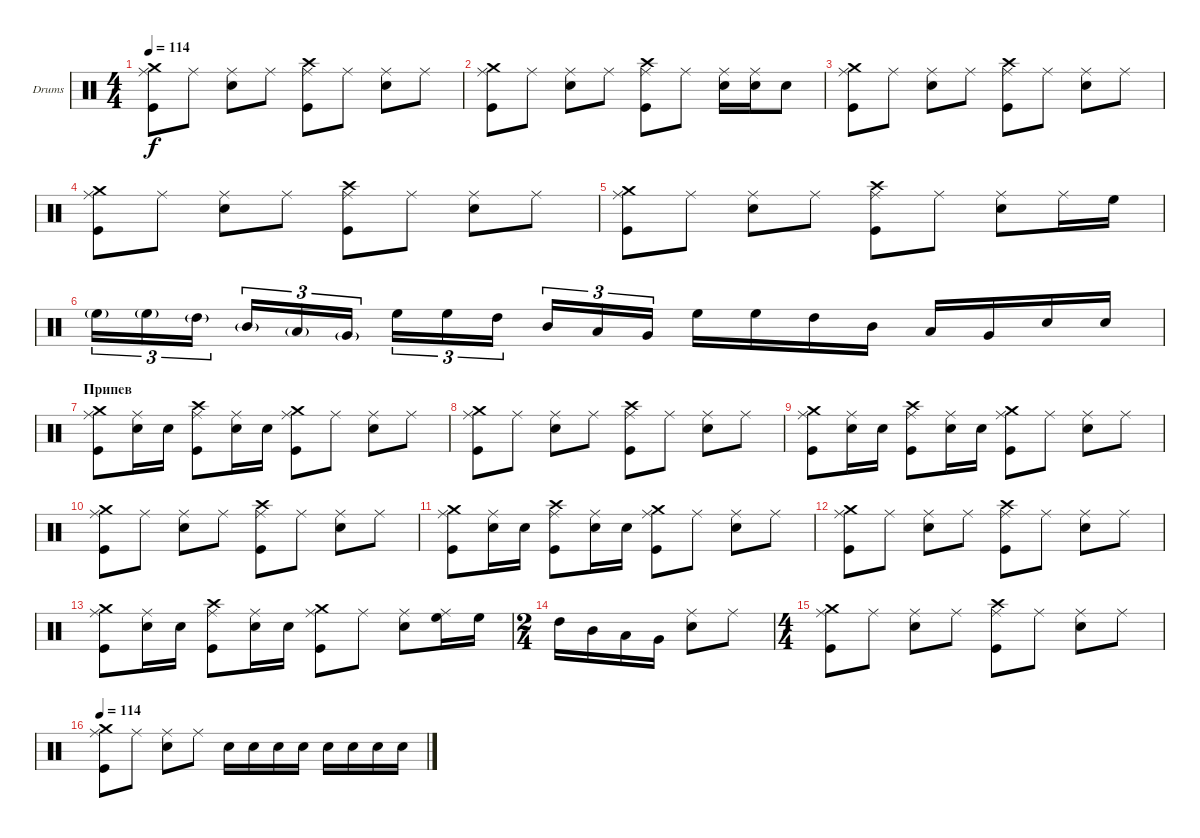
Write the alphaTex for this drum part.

\bracketExtendMode groupsimilarinstruments
\firstSystemTrackNameOrientation horizontal
\otherSystemsTrackNameOrientation horizontal
\track ("Барабаны" "Drums") {instrument percussion}
\staff {score}
\articulation defaults
\ts (4 4)
\tempo 114
\clef neutral
\ks c
("Kick (hit)" "Crash medium (hit)" "Ride (middle)").8{dy f} "Ride (middle)".8 ("Snare (hit) 2" "Ride (middle)").8 "Ride (middle)".8 ("Kick (hit)" "Crash high (hit)" "Ride (middle)").8 "Ride (middle)".8 ("Snare (hit) 2" "Ride (middle)").8 "Ride (middle)".8 |
("Kick (hit)" "Crash medium (hit)" "Ride (middle)").8 "Ride (middle)".8 ("Snare (hit) 2" "Ride (middle)").8 "Ride (middle)".8 ("Kick (hit)" "Crash high (hit)" "Ride (middle)").8 "Ride (middle)".8 ("Snare (hit) 2" "Ride (middle)").16 ("Snare (hit) 2" "Ride (middle)").16 "Snare (hit) 2".8 |
("Kick (hit)" "Crash medium (hit)" "Ride (middle)").8 "Ride (middle)".8 ("Snare (hit) 2" "Ride (middle)").8 "Ride (middle)".8 ("Kick (hit)" "Crash high (hit)" "Ride (middle)").8 "Ride (middle)".8 ("Snare (hit) 2" "Ride (middle)").8 "Ride (middle)".8 |
("Kick (hit)" "Crash medium (hit)" "Ride (middle)").8 "Ride (middle)".8 ("Snare (hit) 2" "Ride (middle)").8 "Ride (middle)".8 ("Kick (hit)" "Crash high (hit)" "Ride (middle)").8 "Ride (middle)".8 ("Snare (hit) 2" "Ride (middle)").8 "Ride (middle)".8 |
("Kick (hit)" "Crash medium (hit)" "Ride (middle)").8 "Ride (middle)".8 ("Snare (hit) 2" "Ride (middle)").8 "Ride (middle)".8 ("Kick (hit)" "Crash high (hit)" "Ride (middle)").8 "Ride (middle)".8 ("Snare (hit) 2" "Ride (middle)").8 "Ride (middle)".16 "High Floor Tom (hit)".16 |
"High Floor Tom (hit)"{g}.16{tu (3 2)} "High Floor Tom (hit)"{g}.16{tu (3 2)} "High Tom (hit)"{g}.16{tu (3 2)} "Mid Tom (hit)"{g}.16{tu (3 2)} "Low Tom (hit)"{g}.16{tu (3 2)} "Very Low Tom (hit)"{g}.16{tu (3 2)} "High Floor Tom (hit)".16{tu (3 2)} "High Floor Tom (hit)".16{tu (3 2)} "High Tom (hit)".16{tu (3 2)} "Mid Tom (hit)".16{tu (3 2)} "Low Tom (hit)".16{tu (3 2)} "Very Low Tom (hit)".16{tu (3 2)} "High Floor Tom (hit)".16 "High Floor Tom (hit)".16 "High Tom (hit)".16 "Mid Tom (hit)".16 "Low Tom (hit)".16 "Very Low Tom (hit)".16 "Snare (hit) 2".16 "Snare (hit) 2".16 |
\section ("" "Припев")
("Kick (hit)" "Crash medium (hit)" "Ride (middle)").8 ("Snare (hit) 2" "Ride (middle)").16 "Snare (hit) 2".16 ("Kick (hit)" "Crash high (hit)" "Ride (middle)").8 ("Snare (hit) 2" "Ride (middle)").16 "Snare (hit) 2".16 ("Kick (hit)" "Crash medium (hit)" "Ride (middle)").8 "Ride (middle)".8 ("Snare (hit) 2" "Ride (middle)").8 "Ride (middle)".8 |
("Kick (hit)" "Crash medium (hit)" "Ride (middle)").8 "Ride (middle)".8 ("Snare (hit) 2" "Ride (middle)").8 "Ride (middle)".8 ("Kick (hit)" "Crash high (hit)" "Ride (middle)").8 "Ride (middle)".8 ("Snare (hit) 2" "Ride (middle)").8 "Ride (middle)".8 |
("Kick (hit)" "Crash medium (hit)" "Ride (middle)").8 ("Snare (hit) 2" "Ride (middle)").16 "Snare (hit) 2".16 ("Kick (hit)" "Crash high (hit)" "Ride (middle)").8 ("Snare (hit) 2" "Ride (middle)").16 "Snare (hit) 2".16 ("Kick (hit)" "Crash medium (hit)" "Ride (middle)").8 "Ride (middle)".8 ("Snare (hit) 2" "Ride (middle)").8 "Ride (middle)".8 |
("Kick (hit)" "Crash medium (hit)" "Ride (middle)").8 "Ride (middle)".8 ("Snare (hit) 2" "Ride (middle)").8 "Ride (middle)".8 ("Kick (hit)" "Crash high (hit)" "Ride (middle)").8 "Ride (middle)".8 ("Snare (hit) 2" "Ride (middle)").8 "Ride (middle)".8 |
("Kick (hit)" "Crash medium (hit)" "Ride (middle)").8 ("Snare (hit) 2" "Ride (middle)").16 "Snare (hit) 2".16 ("Kick (hit)" "Crash high (hit)" "Ride (middle)").8 ("Snare (hit) 2" "Ride (middle)").16 "Snare (hit) 2".16 ("Kick (hit)" "Crash medium (hit)" "Ride (middle)").8 "Ride (middle)".8 ("Snare (hit) 2" "Ride (middle)").8 "Ride (middle)".8 |
("Kick (hit)" "Crash medium (hit)" "Ride (middle)").8 "Ride (middle)".8 ("Snare (hit) 2" "Ride (middle)").8 "Ride (middle)".8 ("Kick (hit)" "Crash high (hit)" "Ride (middle)").8 "Ride (middle)".8 ("Snare (hit) 2" "Ride (middle)").8 "Ride (middle)".8 |
("Kick (hit)" "Crash medium (hit)" "Ride (middle)").8 ("Snare (hit) 2" "Ride (middle)").16 "Snare (hit) 2".16 ("Kick (hit)" "Crash high (hit)" "Ride (middle)").8 ("Snare (hit) 2" "Ride (middle)").16 "Snare (hit) 2".16 ("Kick (hit)" "Crash medium (hit)" "Ride (middle)").8 "Ride (middle)".8 ("Snare (hit) 2" "Ride (middle)").8 ("High Floor Tom (hit)" "Ride (middle)").16 "High Floor Tom (hit)".16 |
\ts (2 4)
"High Tom (hit)".16 "Mid Tom (hit)".16 "Low Tom (hit)".16 "Very Low Tom (hit)".16 ("Snare (hit) 2" "Ride (middle)").8 "Ride (middle)".8 |
\ts (4 4)
("Kick (hit)" "Crash medium (hit)" "Ride (middle)").8 "Ride (middle)".8 ("Snare (hit) 2" "Ride (middle)").8 "Ride (middle)".8 ("Kick (hit)" "Crash high (hit)" "Ride (middle)").8 "Ride (middle)".8 ("Snare (hit) 2" "Ride (middle)").8 "Ride (middle)".8 |
\tempo 114
("Kick (hit)" "Crash medium (hit)" "Ride (middle)").8 "Ride (middle)".8 ("Snare (hit) 2" "Ride (middle)").8 "Ride (middle)".8 "Snare (hit) 2".16 "Snare (hit) 2".16 "Snare (hit) 2".16 "Snare (hit) 2".16 "Snare (hit) 2".16 "Snare (hit) 2".16 "Snare (hit) 2".16 "Snare (hit) 2".16
